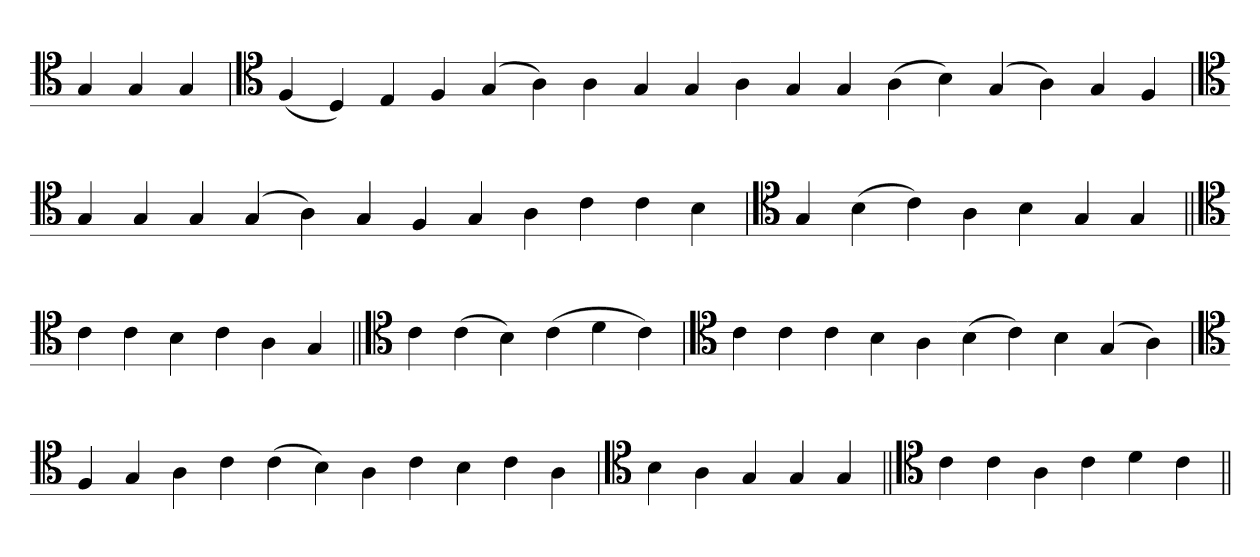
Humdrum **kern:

**kern
*part1
*staff1
*clefC4
=
4G
4G
4G
=`
*clefC4
(4F
4D)
4E
4F
(4G
4A)
4A
4G
4G
4A
4G
4G
(4A
4B)
(4G
4A)
4G
4F
='
*clefC4
4G
4G
4G
(4G
4A)
4G
4F
4G
4A
4c
4c
4B
=`
*clefC4
4G
(4B
4c)
4A
4B
4G
4G
=||
*clefC4
4c
4c
4B
4c
4A
4G
=||
*clefC4
4c
(4c
4B)
(4c
4d
4c)
=`
*clefC4
4c
4c
4c
4B
4A
(4B
4c)
4B
(4G
4A)
='
*clefC4
4F
4G
4A
4c
(4c
4B)
4A
4c
4B
4c
4A
=`
*clefC4
4B
4A
4G
4G
4G
=||
*clefC4
4c
4c
4A
4c
4d
4c
=||
*-
